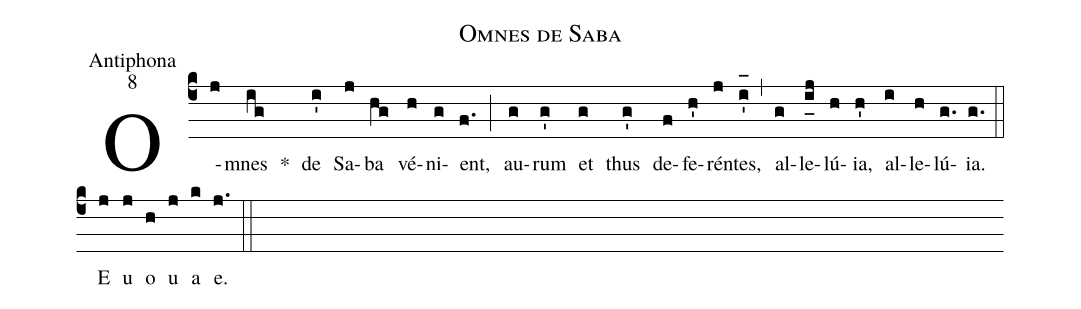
name:Omnes de Saba;
office-part:Antiphona;
mode:8;
%%
(c4) O(j)mnes(ig) *() de(i') Sa(j)ba(hg) vé(h)ni(g)ent,(f.) (;) au(g)rum(g') et(g) thus(g') de(f)fe(h')rén(j)tes,(i'_[oh:h]) (,) al(g)le(i_[uh:l]j)lú(h){ia},(h') al(i)le(h)lú(g.){ia}.(g.) (::) <eu>E(j) u(j) o(h) u(j) a(k) e.</eu>(j.) (::)
